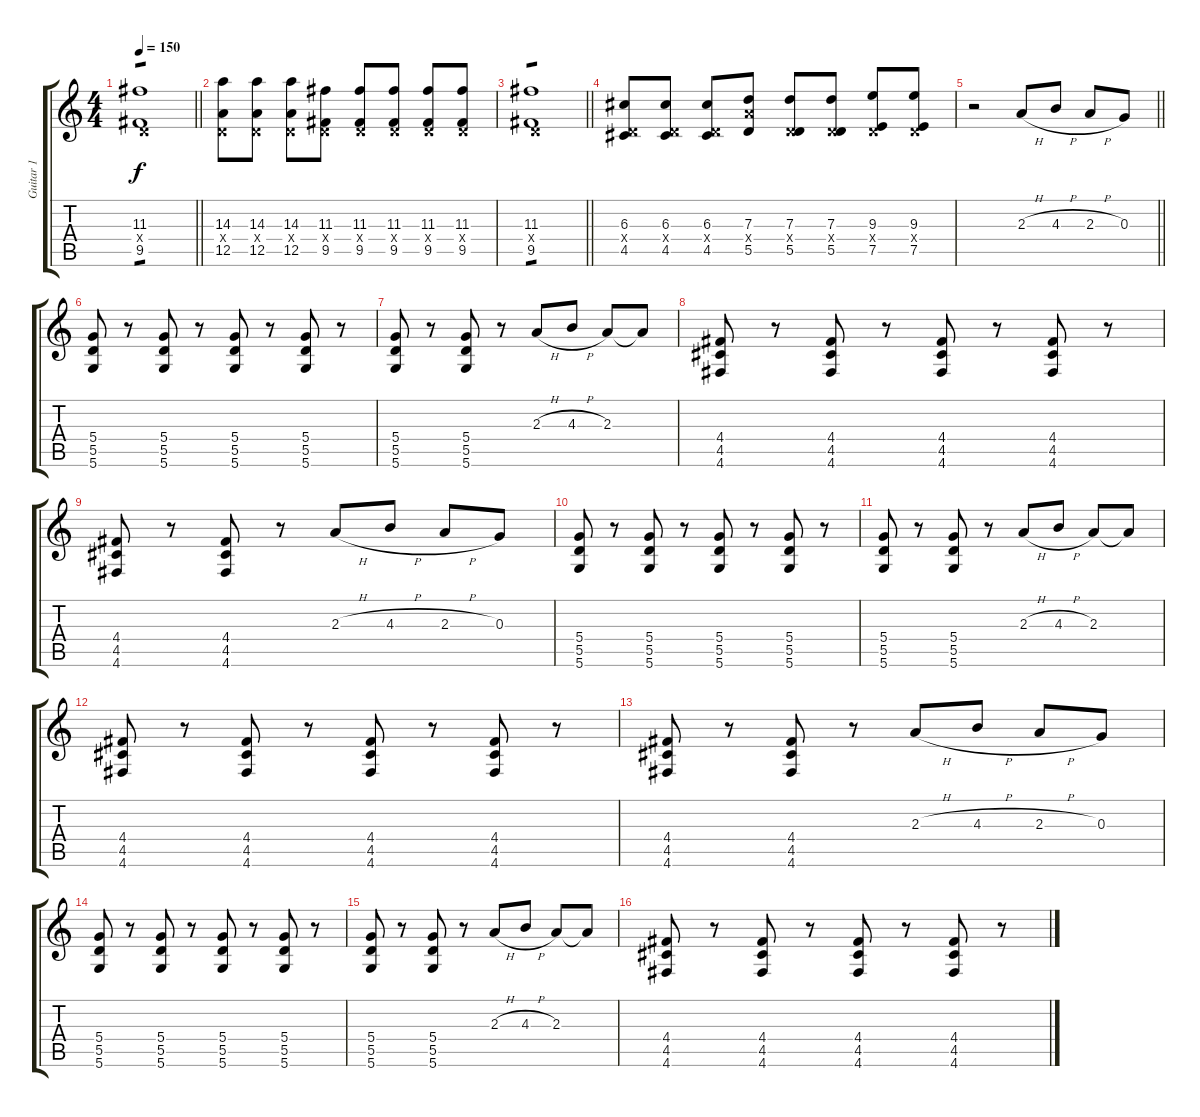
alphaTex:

\track ("Guitar 1" "Guitar 1") {instrument distortionguitar}
\staff {score tabs}
\tuning (E4 B3 G3 D3 A2 D2) {hide}
\ts (4 4)
\tempo 150
\clef g2
\barLineRight lightlight
\ks c
(11.3 0.4{x} 9.5).1{tp 1 dy f} |
(14.3 0.4{x} 12.5).8 (14.3 0.4{x} 12.5).8 (14.3 0.4{x} 12.5).8 (11.3 0.4{x} 9.5).8 (11.3 0.4{x} 9.5).8 (11.3 0.4{x} 9.5).8 (11.3 0.4{x} 9.5).8 (11.3 0.4{x} 9.5).8 |
\barLineRight lightlight
(11.3 0.4{x} 9.5).1{tp 1} |
(6.3 0.4{x} 4.5).8 (6.3 0.4{x} 4.5).8 (6.3 0.4{x} 4.5).8 (7.3 7.4{x} 5.5).8 (7.3 0.4{x} 5.5).8 (7.3 0.4{x} 5.5).8 (9.3 0.4{x} 7.5).8 (9.3 0.4{x} 7.5).8 |
\barLineRight lightlight
r.2 2.3{h}.8 4.3{h}.8 2.3{h}.8 0.3.8 |
(5.4 5.5 5.6).8 r.8 (5.4 5.5 5.6).8 r.8 (5.4 5.5 5.6).8 r.8 (5.4 5.5 5.6).8 r.8 |
(5.4 5.5 5.6).8 r.8 (5.4 5.5 5.6).8 r.8 2.3{h}.8 4.3{h}.8 2.3.8 2.3{t}.8 |
(4.4 4.5 4.6).8 r.8 (4.4 4.5 4.6).8 r.8 (4.4 4.5 4.6).8 r.8 (4.4 4.5 4.6).8 r.8 |
(4.4 4.5 4.6).8 r.8 (4.4 4.5 4.6).8 r.8 2.3{h}.8 4.3{h}.8 2.3{h}.8 0.3.8 |
(5.4 5.5 5.6).8 r.8 (5.4 5.5 5.6).8 r.8 (5.4 5.5 5.6).8 r.8 (5.4 5.5 5.6).8 r.8 |
(5.4 5.5 5.6).8 r.8 (5.4 5.5 5.6).8 r.8 2.3{h}.8 4.3{h}.8 2.3.8 2.3{t}.8 |
(4.4 4.5 4.6).8 r.8 (4.4 4.5 4.6).8 r.8 (4.4 4.5 4.6).8 r.8 (4.4 4.5 4.6).8 r.8 |
(4.4 4.5 4.6).8 r.8 (4.4 4.5 4.6).8 r.8 2.3{h}.8 4.3{h}.8 2.3{h}.8 0.3.8 |
(5.4 5.5 5.6).8 r.8 (5.4 5.5 5.6).8 r.8 (5.4 5.5 5.6).8 r.8 (5.4 5.5 5.6).8 r.8 |
(5.4 5.5 5.6).8 r.8 (5.4 5.5 5.6).8 r.8 2.3{h}.8 4.3{h}.8 2.3.8 2.3{t}.8 |
(4.4 4.5 4.6).8 r.8 (4.4 4.5 4.6).8 r.8 (4.4 4.5 4.6).8 r.8 (4.4 4.5 4.6).8 r.8
